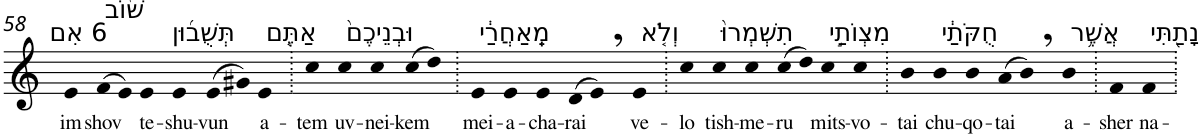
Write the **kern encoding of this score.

**kern	**text
*part1	*part1
*staff1	*staff1
*I"Piano	*
*I'Pno	*
!!LO:PB:g=z
*clefG2	*
*k[]	*
=58	=58
!LO:TX:a:t=6 אִם	!
!	!LO:LY:b
4e	im
!LO:TX:a:t=שׁ֨וֹב	!
!	!LO:LY:b
(>8f	shov
8e)	.
!LO:TX:a:t=תְּשֻׁב֜וּן	!
!	!LO:LY:b
4e	te-
!	!LO:LY:b
4e	-shu-
!	!LO:LY:b
(>8e	-vun
8g#X)	.
!LO:TX:a:t=אַתֶּ֤ם	!
!	!LO:LY:b
4e	a-
=59.	=59.
!	!LO:LY:b
4cc	-tem
!LO:TX:a:t=וּבְנֵיכֶם֙	!
!	!LO:LY:b
4cc	uv-
!	!LO:LY:b
4cc	-nei-
!	!LO:LY:b
(>8cc	-kem
8dd)	.
=60.	=60.
!LO:TX:a:t=מֵֽאַחֲרַ֔י	!
!	!LO:LY:b
4e	mei-
!	!LO:LY:b
4e	-a-
!	!LO:LY:b
4e	-cha-
!	!LO:LY:b
(>8d	-rai
8e,)	.
!LO:TX:a:t=וְלֹ֤א	!
!	!LO:LY:b
4e	ve-
=61.	=61.
!	!LO:LY:b
4cc	-lo
!LO:TX:a:t=תִשְׁמְרוּ֙	!
!	!LO:LY:b
4cc	tish-
!	!LO:LY:b
4cc	-me-
!	!LO:LY:b
(>8cc	-ru
8dd)	.
!LO:TX:a:t=מִצְוֺתַ֣י	!
!	!LO:LY:b
4cc	mits-
!	!LO:LY:b
4cc	-vo-
=62.	=62.
!	!LO:LY:b
4b	-tai
!LO:TX:a:t=חֻקֹּתַ֔י	!
!	!LO:LY:b
4b	chu-
!	!LO:LY:b
4b	-qo-
!	!LO:LY:b
(>8a	-tai
8b,)	.
!LO:TX:a:t=אֲשֶׁ֥ר	!
!	!LO:LY:b
4b	a-
=63.	=63.
!	!LO:LY:b
4f	-sher
!LO:TX:a:t=נָתַ֖תִּי	!
!	!LO:LY:b
4f	na-
=.	=.
*-	*-
